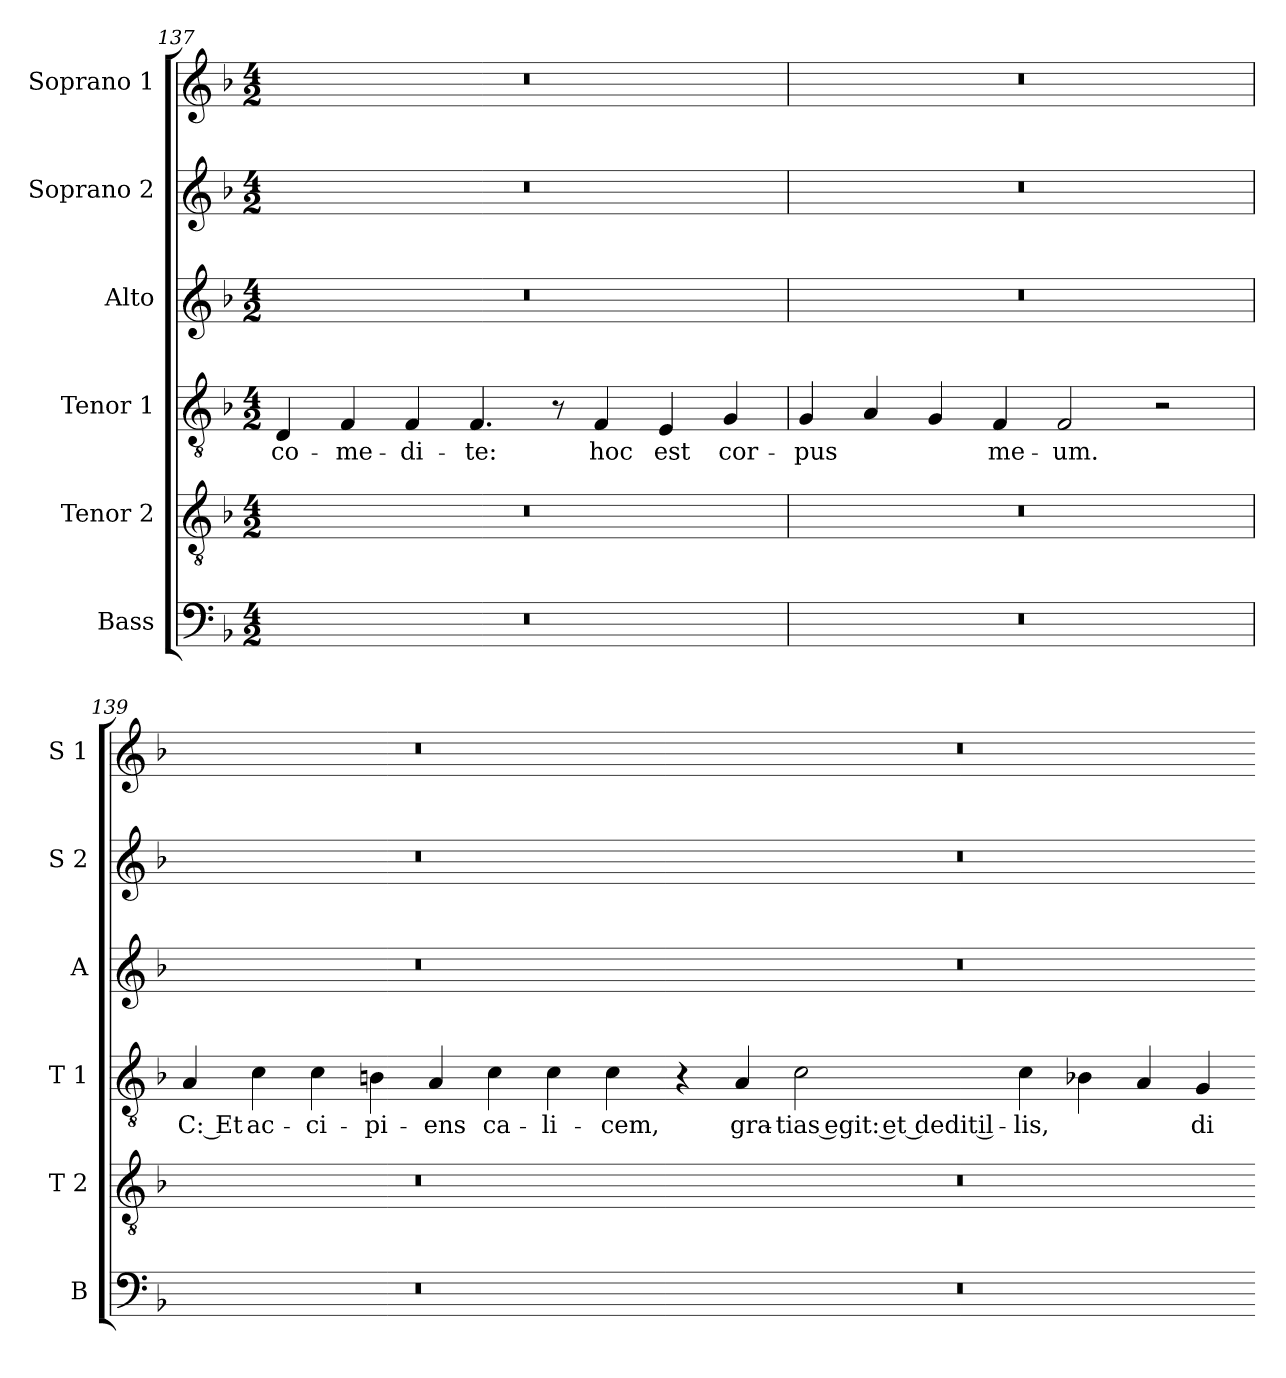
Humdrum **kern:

**kern	**kern	**kern	**text	**kern	**kern	**kern
*part6	*part5	*part4	*part4	*part3	*part2	*part1
*staff6	*staff5	*staff4	*staff4	*staff3	*staff2	*staff1
*I"Bass	*I"Tenor 2	*I"Tenor 1	*	*I"Alto	*I"Soprano 2	*I"Soprano 1
*I'B	*I'T 2	*I'T 1	*	*I'A	*I'S 2	*I'S 1
*clefF4	*clefGv2	*clefGv2	*	*clefG2	*clefG2	*clefG2
*k[b-]	*k[b-]	*k[b-]	*	*k[b-]	*k[b-]	*k[b-]
*F:	*F:	*F:	*	*F:	*F:	*F:
*M4/2	*M4/2	*M4/2	*	*M4/2	*M4/2	*M4/2
=137	=137	=137	=137	=137	=137	=137
!	!	!	!LO:LY:b	!	!	!
0r	0r	4D/	co-	0r	0r	0r
!	!	!	!LO:LY:b	!	!	!
.	.	4F/	-me-	.	.	.
!	!	!	!LO:LY:b	!	!	!
.	.	4F/	-di-	.	.	.
!	!	!	!LO:LY:b	!	!	!
.	.	4.F/	-te:	.	.	.
.	.	8r	.	.	.	.
!	!	!	!LO:LY:b	!	!	!
.	.	4F/	hoc	.	.	.
!	!	!	!LO:LY:b	!	!	!
.	.	4E/	est	.	.	.
!	!	!	!LO:LY:b	!	!	!
.	.	4G/	cor-	.	.	.
!!LO:LB:g=z
=138	=138	=138	=138	=138	=138	=138
!	!	!	!LO:LY:b	!	!	!
0r	0r	4G/	-pus	0r	0r	0r
.	.	4A/	.	.	.	.
.	.	4G/	.	.	.	.
!	!	!	!LO:LY:b	!	!	!
.	.	4F/	me-	.	.	.
!	!	!	!LO:LY:b	!	!	!
.	.	2F/	-um.	.	.	.
.	.	2r	.	.	.	.
=139	=139	=139	=139	=139	=139	=139
!	!	!	!LO:LY:b	!	!	!
0r	0r	4A/	C: Et	0r	0r	0r
!	!	!	!LO:LY:b	!	!	!
.	.	4c\	ac-	.	.	.
!	!	!	!LO:LY:b	!	!	!
.	.	4c\	-ci-	.	.	.
!	!	!	!LO:LY:b	!	!	!
.	.	4Bn\	-pi-	.	.	.
!	!	!	!LO:LY:b	!	!	!
.	.	4A/	-ens	.	.	.
!	!	!	!LO:LY:b	!	!	!
.	.	4c\	ca-	.	.	.
!	!	!	!LO:LY:b	!	!	!
.	.	4c\	-li-	.	.	.
!	!	!	!LO:LY:b	!	!	!
.	.	4c\	-cem,	.	.	.
=140-	=140-	=140-	=140-	=140-	=140-	=140-
0r	0r	4r	.	0r	0r	0r
!	!	!	!LO:LY:b	!	!	!
.	.	4A/	gra-	.	.	.
!	!	!	!LO:LY:b	!	!	!
.	.	2c\	-tias egit: et dedit il-	.	.	.
!	!	!	!LO:LY:b	!	!	!
.	.	4c\	-lis,	.	.	.
.	.	4B-i\	.	.	.	.
.	.	4A/	.	.	.	.
!	!	!	!LO:LY:b	!	!	!
.	.	4G/	di-	.	.	.
=-	=-	=-	=-	=-	=-	=-
*-	*-	*-	*-	*-	*-	*-
